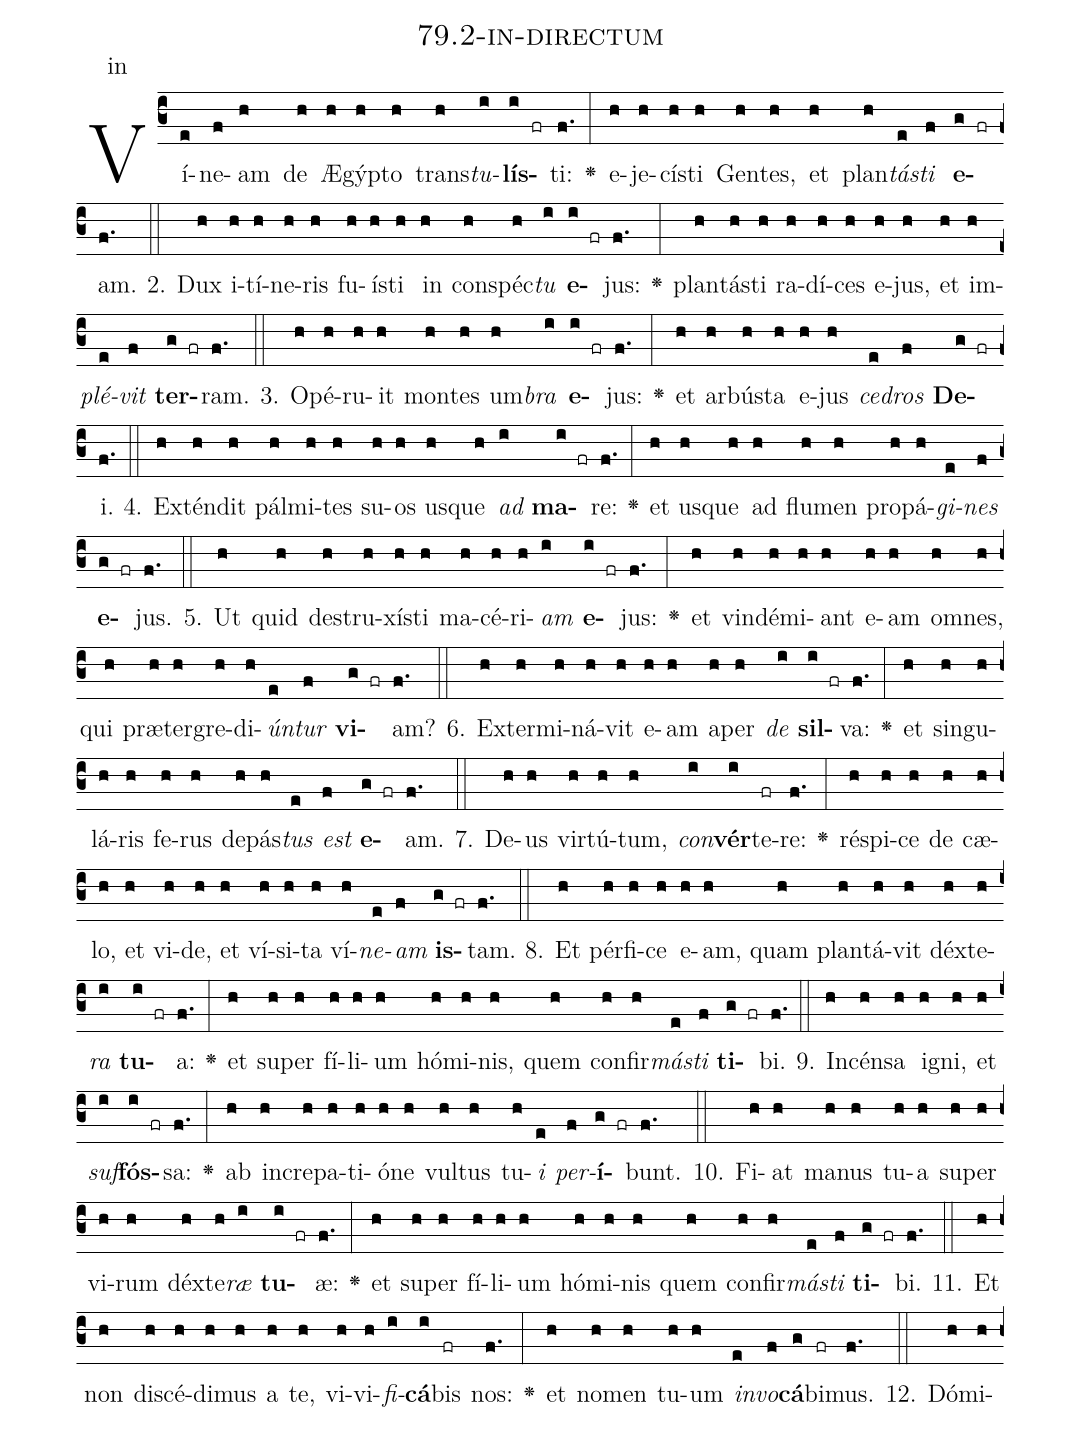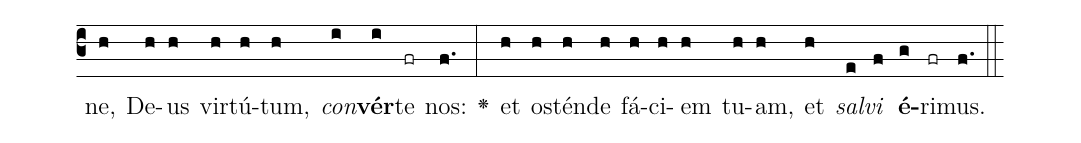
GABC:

name: 79.2-in-directum;
annotation: in;
%%
(c3)Ví(e)ne(f)am(h) de(h) Æ(h)gýp(h)to(h) trans(h)<i>tu</i>(i)<b>lís</b>(i fr)ti:(f.) <v>\greheightstar</v>(:) e(h)je(h)cís(h)ti(h) Gen(h)tes,(h) et(h) plan(h)<i>tás</i>(e)<i>ti</i>(f) <b>e</b>(g fr)am.(f.) (::)
2. Dux(h) i(h)tí(h)ne(h)ris(h) fu(h)ís(h)ti(h) in(h) con(h)spéc(h)<i>tu</i>(i) <b>e</b>(i fr)jus:(f.) <v>\greheightstar</v>(:) plan(h)tás(h)ti(h) ra(h)dí(h)ces(h) e(h)jus,(h) et(h) im(h)<i>plé</i>(e)<i>vit</i>(f) <b>ter</b>(g fr)ram.(f.) (::)
3. O(h)pé(h)ru(h)it(h) mon(h)tes(h) um(h)<i>bra</i>(i) <b>e</b>(i fr)jus:(f.) <v>\greheightstar</v>(:) et(h) ar(h)bús(h)ta(h) e(h)jus(h) <i>ce</i>(e)<i>dros</i>(f) <b>De</b>(g fr)i.(f.) (::)
4. Ex(h)tén(h)dit(h) pál(h)mi(h)tes(h) su(h)os(h) us(h)que(h) <i>ad</i>(i) <b>ma</b>(i fr)re:(f.) <v>\greheightstar</v>(:) et(h) us(h)que(h) ad(h) flu(h)men(h) pro(h)pá(h)<i>gi</i>(e)<i>nes</i>(f) <b>e</b>(g fr)jus.(f.) (::)
5. Ut(h) quid(h) de(h)stru(h)xís(h)ti(h) ma(h)cé(h)ri(h)<i>am</i>(i) <b>e</b>(i fr)jus:(f.) <v>\greheightstar</v>(:) et(h) vin(h)dé(h)mi(h)ant(h) e(h)am(h) om(h)nes,(h) qui(h) præ(h)ter(h)gre(h)di(h)<i>ún</i>(e)<i>tur</i>(f) <b>vi</b>(g fr)am?(f.) (::)
6. Ex(h)ter(h)mi(h)ná(h)vit(h) e(h)am(h) a(h)per(h) <i>de</i>(i) <b>sil</b>(i fr)va:(f.) <v>\greheightstar</v>(:) et(h) sin(h)gu(h)lá(h)ris(h) fe(h)rus(h) de(h)pás(h)<i>tus</i>(e) <i>est</i>(f) <b>e</b>(g fr)am.(f.) (::)
7. De(h)us(h) vir(h)tú(h)tum,(h) <i>con</i>(i)<b>vér</b>(i)te(fr)re:(f.) <v>\greheightstar</v>(:) ré(h)spi(h)ce(h) de(h) cæ(h)lo,(h) et(h) vi(h)de,(h) et(h) ví(h)si(h)ta(h) ví(h)<i>ne</i>(e)<i>am</i>(f) <b>is</b>(g fr)tam.(f.) (::)
8. Et(h) pér(h)fi(h)ce(h) e(h)am,(h) quam(h) plan(h)tá(h)vit(h) déx(h)te(h)<i>ra</i>(i) <b>tu</b>(i fr)a:(f.) <v>\greheightstar</v>(:) et(h) su(h)per(h) fí(h)li(h)um(h) hó(h)mi(h)nis,(h) quem(h) con(h)fir(h)<i>más</i>(e)<i>ti</i>(f) <b>ti</b>(g fr)bi.(f.) (::)
9. In(h)cén(h)sa(h) i(h)gni,(h) et(h) <i>suf</i>(i)<b>fós</b>(i fr)sa:(f.) <v>\greheightstar</v>(:) ab(h) in(h)cre(h)pa(h)ti(h)ó(h)ne(h) vul(h)tus(h) tu(h)<i>i</i>(e) <i>per</i>(f)<b>í</b>(g fr)bunt.(f.) (::)
10. Fi(h)at(h) ma(h)nus(h) tu(h)a(h) su(h)per(h) vi(h)rum(h) déx(h)te(h)<i>ræ</i>(i) <b>tu</b>(i fr)æ:(f.) <v>\greheightstar</v>(:) et(h) su(h)per(h) fí(h)li(h)um(h) hó(h)mi(h)nis(h) quem(h) con(h)fir(h)<i>más</i>(e)<i>ti</i>(f) <b>ti</b>(g fr)bi.(f.) (::)
11. Et(h) non(h) di(h)scé(h)di(h)mus(h) a(h) te,(h) vi(h)vi(h)<i>fi</i>(i)<b>cá</b>(i)bis(fr) nos:(f.) <v>\greheightstar</v>(:) et(h) no(h)men(h) tu(h)um(h) <i>in</i>(e)<i>vo</i>(f)<b>cá</b>(g)bi(fr)mus.(f.) (::)
12. Dó(h)mi(h)ne,(h) De(h)us(h) vir(h)tú(h)tum,(h) <i>con</i>(i)<b>vér</b>(i)te(fr) nos:(f.) <v>\greheightstar</v>(:) et(h) os(h)tén(h)de(h) fá(h)ci(h)em(h) tu(h)am,(h) et(h) <i>sal</i>(e)<i>vi</i>(f) <b>é</b>(g)ri(fr)mus.(f.) (::)
